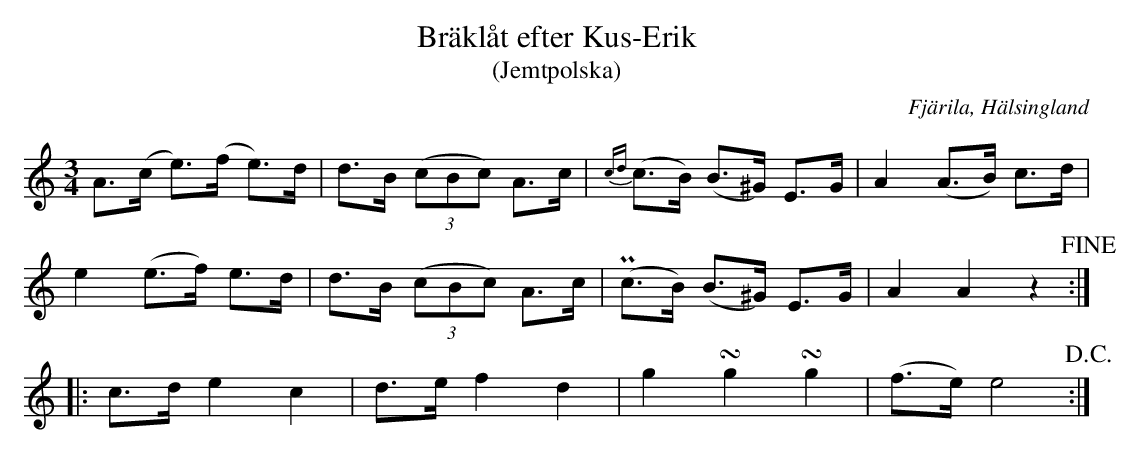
X:1
T: Bräklåt efter Kus-Erik
T: (Jemtpolska)
O: Fjärila, Hälsingland
M: 3/4
L: 1/8
K: Am
A>(c e>)(f e)>d | d>B ((3cBc) A>c | {cd}(c>B) (B>^G)   E>G      | A2    (A>B) c>d  |
e2   (e>f) e>d  | d>B ((3cBc) A>c | (Pc>B)    (B>^G)   E>G      | A2    A2    z2  !fine! ::
K: C
c>d  e2    c2   | d>e f2      d2  | g2        !turn!g2 !turn!g2 | (f>e) e4 !D.C.!       :|
